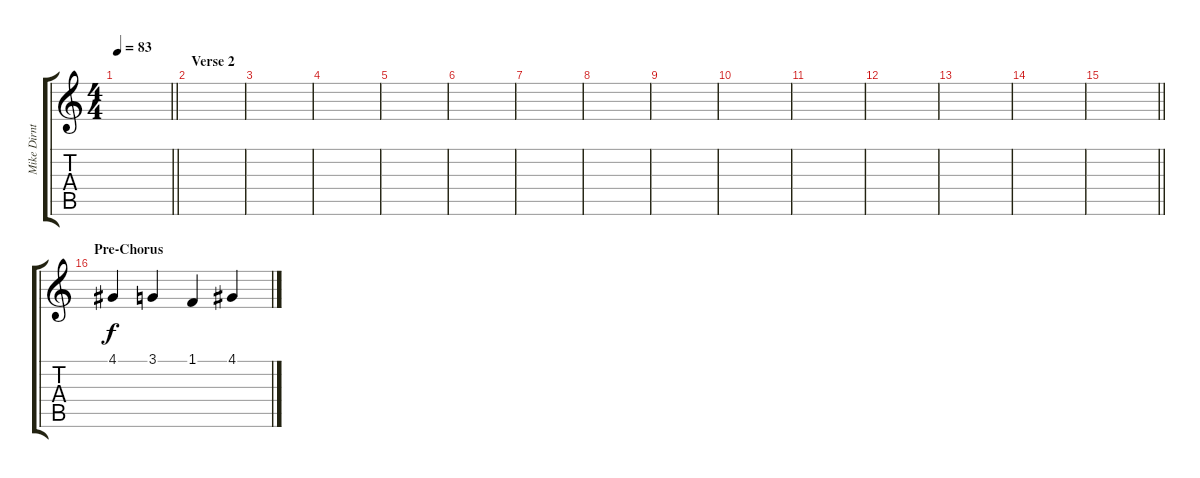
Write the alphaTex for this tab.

\track ("Mike Dirnt [Backup Vocals]" "Mike Dirnt") {instrument harmonica}
\staff {score tabs}
\tuning (E4 B3 G3 D3 A2 E2) {hide}
\ts (4 4)
\tempo 83
\clef g2
\barLineRight lightlight
\ks c
|
\section ("" "Verse 2")
|
|
|
|
|
|
|
|
|
|
|
|
|
\barLineRight lightlight
|
\section ("" "Pre-Chorus")
4.1.4 3.1.4 1.1.4 4.1.4
